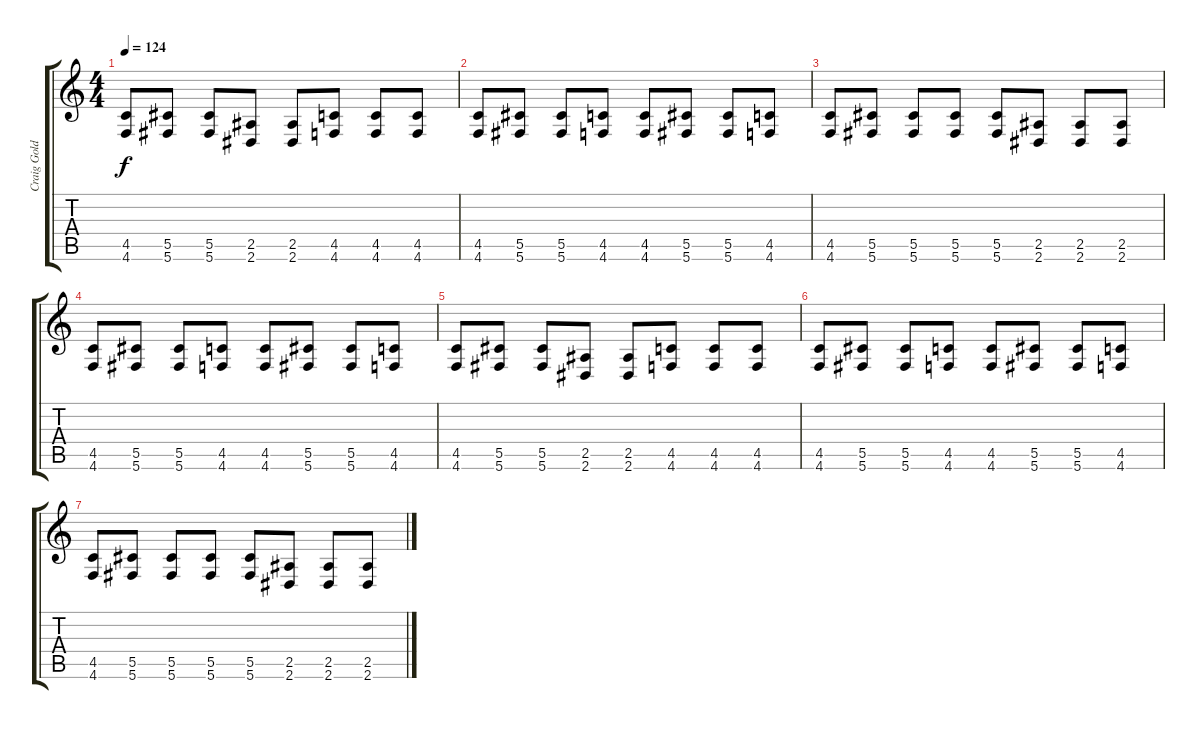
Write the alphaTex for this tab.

\track ("Craig Goldy - Rhytm" "Craig Gold") {instrument distortionguitar}
\staff {score tabs}
\tuning (Eb4 Bb3 Gb3 Db3 Ab2 Db2) {hide}
\ts (4 4)
\tempo 124
\clef g2
\ks c
(4.5 4.6).8{dy f} (5.5 5.6).8 (5.5 5.6).8 (2.5 2.6).8 (2.5 2.6).8 (4.5 4.6).8 (4.5 4.6).8 (4.5 4.6).8 |
(4.5 4.6).8 (5.5 5.6).8 (5.5 5.6).8 (4.5 4.6).8 (4.5 4.6).8 (5.5 5.6).8 (5.5 5.6).8 (4.5 4.6).8 |
(4.5 4.6).8 (5.5 5.6).8 (5.5 5.6).8 (5.5 5.6).8 (5.5 5.6).8 (2.5 2.6).8 (2.5 2.6).8 (2.5 2.6).8 |
(4.5 4.6).8 (5.5 5.6).8 (5.5 5.6).8 (4.5 4.6).8 (4.5 4.6).8 (5.5 5.6).8 (5.5 5.6).8 (4.5 4.6).8 |
(4.5 4.6).8 (5.5 5.6).8 (5.5 5.6).8 (2.5 2.6).8 (2.5 2.6).8 (4.5 4.6).8 (4.5 4.6).8 (4.5 4.6).8 |
(4.5 4.6).8 (5.5 5.6).8 (5.5 5.6).8 (4.5 4.6).8 (4.5 4.6).8 (5.5 5.6).8 (5.5 5.6).8 (4.5 4.6).8 |
(4.5 4.6).8 (5.5 5.6).8 (5.5 5.6).8 (5.5 5.6).8 (5.5 5.6).8 (2.5 2.6).8 (2.5 2.6).8 (2.5 2.6).8
